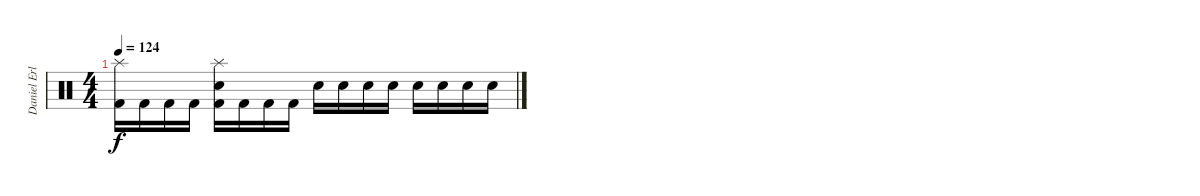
\track ("Daniel Erlandsson" "Daniel Erl") {instrument percussion}
\staff {score}
\articulation defaults
\ts (4 4)
\tempo 124
\clef neutral
\ks c
("Splash (hit)" "Kick (hit) 2").16{dy f} "Kick (hit) 2".16 "Kick (hit) 2".16 "Kick (hit) 2".16 ("Splash (hit)" "Snare (hit) 2" "Kick (hit) 2").16 "Kick (hit) 2".16 "Kick (hit) 2".16 "Kick (hit) 2".16 "Snare (hit) 2".16 "Snare (hit) 2".16 "Snare (hit) 2".16 "Snare (hit) 2".16 "Snare (hit) 2".16 "Snare (hit) 2".16 "Snare (hit) 2".16 "Snare (hit) 2".16
